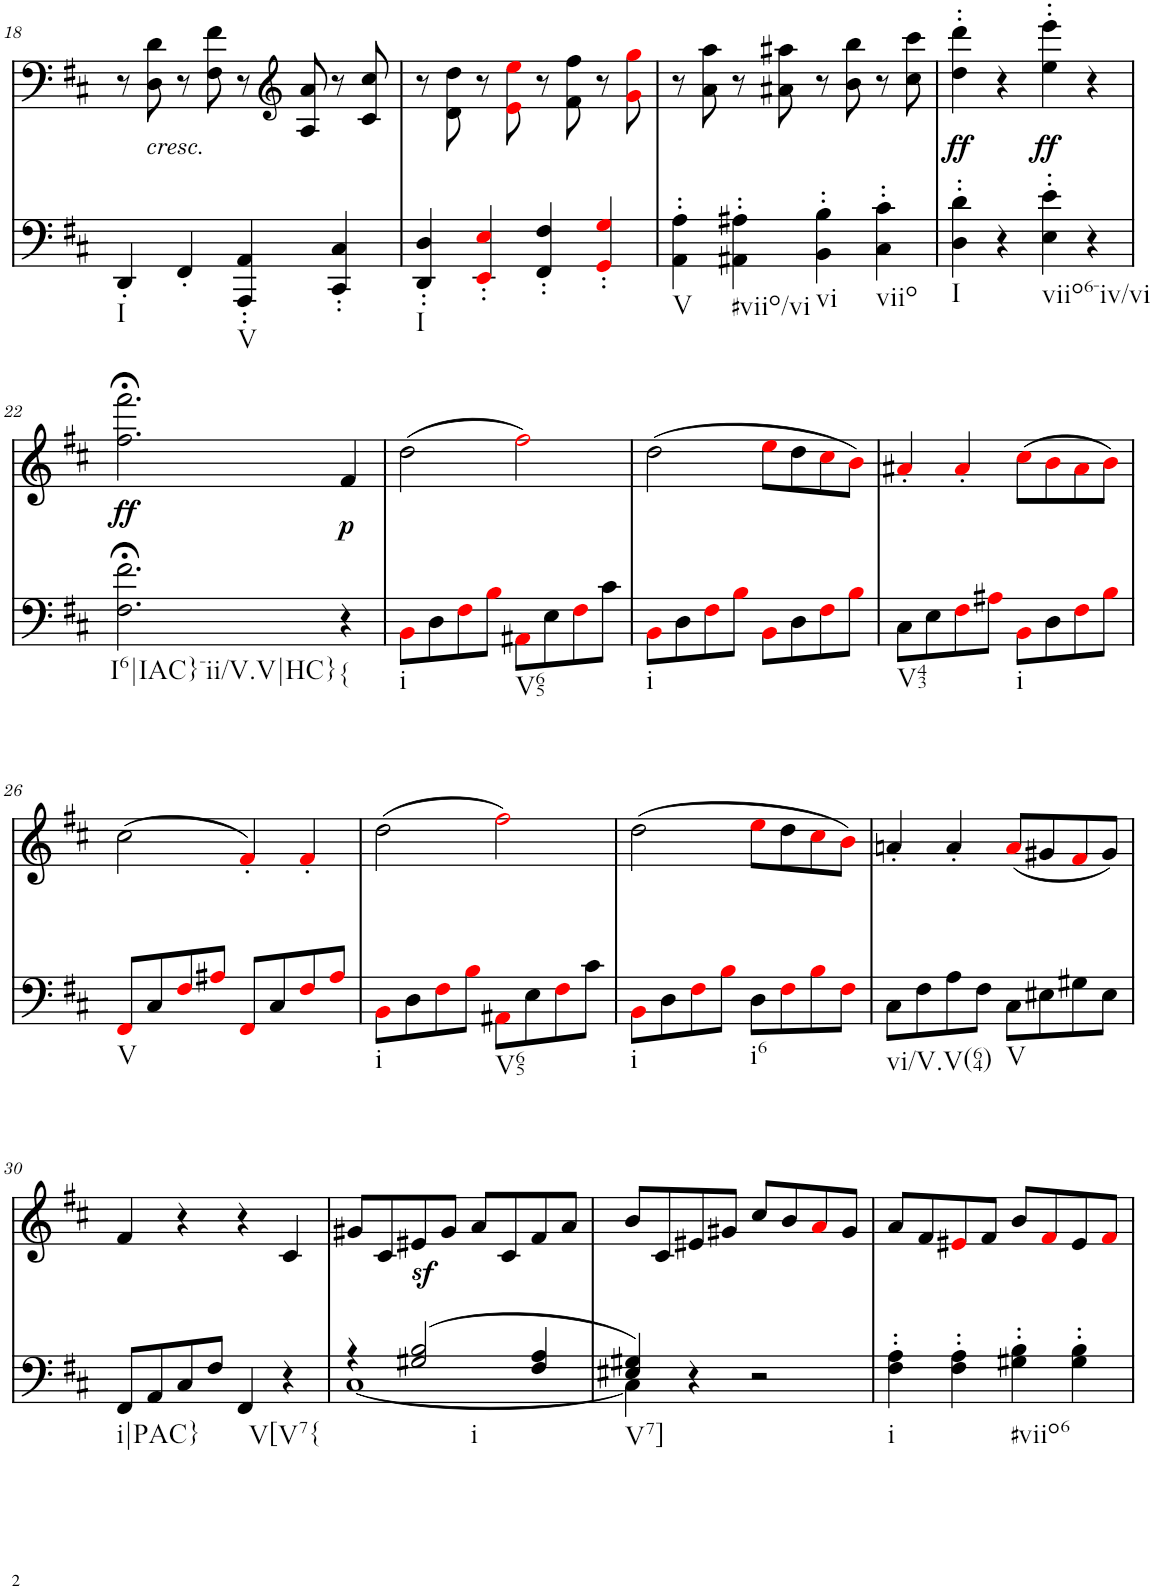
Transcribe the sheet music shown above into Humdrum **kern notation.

**kern	**kern	**text	**dynam
*part2	*part1	*part1	*part1
*staff2	*staff1	*staff1	*staff1
*I"piano	*I"piano	*	*
*I'Pno	*I'Pno	*	*
!!LO:PB:g=z
*clefF4	*clefF4	*	*
*k[f#c#]	*k[f#c#]	*	*
*D:	*D:	*	*
*M4/4	*M4/4	*	*
=18	=18	=18	=18
!LO:TX:b:t=I	!	!	!
4DD'/	8r	.	.
!	!LO:TX:b:i:t=cresc.	!	!
!	!	!LO:LY:b	!
.	8D\ 8d\	<	.
4FF#'/	8r	.	.
.	8F#\ 8f#\	.	.
!LO:TX:b:t=V	!	!	!
4AAA/' 4AA/'	8r	.	.
*	*clefG2	*	*
.	8A/ 8a/	.	.
4CC#/' 4C#/'	8r	.	.
.	8c#/ 8cc#/	.	.
=19	=19	=19	=19
!LO:TX:b:t=I	!	!	!
4DD/' 4D/'	8r	.	.
.	8d\ 8dd\	.	.
4EEi/' 4Ei/'	8r	.	.
.	8ei\ 8eei\	.	.
4FF#/' 4F#/'	8r	.	.
.	8f#\ 8ff#\	.	.
4GGi/' 4Gi/'	8r	.	.
.	8gi\ 8ggi\	.	.
=20	=20	=20	=20
!LO:TX:b:t=V	!	!	!
4AA\' 4A\'	8r	.	.
.	8a\ 8aa\	.	.
!LO:TX:b:t=#viio/vi	!	!	!
4AA#X\' 4A#X\'	8r	.	.
.	8a#X\ 8aa#X\	.	.
!LO:TX:b:t=vi	!	!	!
4BB\' 4B\'	8r	.	.
.	8b\ 8bb\	.	.
!LO:TX:b:t=viio	!	!	!
4C#\' 4c#\'	8r	.	.
.	8cc#\ 8ccc#\	.	.
=21	=21	=21	=21
!LO:TX:b:t=I	!	!	!
!	!	!LO:LY:b	!LO:DY:b
4D\' 4d\'	4dd\' 4ddd\'	ff	ff
4r	4r	.	.
!LO:TX:b:t=viio6-iv/vi	!	!	!
!	!	!LO:LY:b	!LO:DY:b
4E\' 4e\'	4ee\' 4eee\'	ff	ff
4r	4r	.	.
!!LO:LB:g=z
=22	=22	=22	=22
!LO:TX:b:t=I6|IAC}-ii/V.V|HC}	!	!	!
!	!	!LO:LY:b	!LO:DY:b
2.F#\;< 2.f#\;<	2.ff#\;< 2.fff#\;<	ff	ff
!LO:TX:b:t={	!	!	!
!	!	!LO:LY:b	!LO:DY:b
4r	4f#/	p	p
=23	=23	=23	=23
!LO:TX:b:t=i	!	!	!
8BBi\L	(2dd\	.	.
8D\	.	.	.
8F#i\	.	.	.
8Bi\J	.	.	.
!LO:TX:b:t=V65	!	!	!
8AA#Xi\L	2ff#i\)	.	.
8E\	.	.	.
8F#i\	.	.	.
8c#\J	.	.	.
=24	=24	=24	=24
!LO:TX:b:t=i	!	!	!
8BBi\L	(2dd\	.	.
8D\	.	.	.
8F#i\	.	.	.
8Bi\J	.	.	.
8BBi\L	8eei\L	.	.
8D\	8dd\	.	.
8F#i\	8cc#i\	.	.
8Bi\J	8bi\J)	.	.
=25	=25	=25	=25
!LO:TX:b:t=V43	!	!	!
8C#\L	4a#X'i/	.	.
8E\	.	.	.
8F#i\	4a#'i/	.	.
8A#Xi\J	.	.	.
!LO:TX:b:t=i	!	!	!
8BBi\L	(8cc#i\L	.	.
8D\	8bi\	.	.
8F#i\	8a#i\	.	.
8Bi\J	8bi\J)	.	.
!!LO:LB:g=z
=26	=26	=26	=26
!LO:TX:b:t=V	!	!	!
8FF#i/L	(2cc#\	.	.
8C#/	.	.	.
8F#i/	.	.	.
8A#Xi/J	.	.	.
8FF#i/L	4f#'i/)	.	.
8C#/	.	.	.
8F#i/	4f#'i/	.	.
8A#i/J	.	.	.
=27	=27	=27	=27
!LO:TX:b:t=i	!	!	!
8BBi\L	(2dd\	.	.
8D\	.	.	.
8F#i\	.	.	.
8Bi\J	.	.	.
!LO:TX:b:t=V65	!	!	!
8AA#Xi\L	2ff#i\)	.	.
8E\	.	.	.
8F#i\	.	.	.
8c#\J	.	.	.
=28	=28	=28	=28
!LO:TX:b:t=i	!	!	!
8BBi\L	(2dd\	.	.
8D\	.	.	.
8F#i\	.	.	.
8Bi\J	.	.	.
!LO:TX:b:t=i6	!	!	!
8D\L	8eei\L	.	.
8F#i\	8dd\	.	.
8Bi\	8cc#i\	.	.
8F#i\J	8bi\J)	.	.
=29	=29	=29	=29
!LO:TX:b:t=vi/V.V(64)	!	!	!
8C#\L	4an'/	.	.
8F#\	.	.	.
8A\	4a'/	.	.
8F#\J	.	.	.
!LO:TX:b:t=V	!	!	!
8C#\L	(8ai/L	.	.
8E#X\	8g#X/	.	.
8G#X\	8f#i/	.	.
8E#\J	8g#/J)	.	.
!!LO:LB:g=z
=30	=30	=30	=30
!LO:TX:b:t=i|PAC}	!	!	!
8FF#/L	4f#/	.	.
8AA/	.	.	.
8C#/	4r	.	.
8F#/J	.	.	.
4FF#/	4r	.	.
!LO:TX:b:t=V[V7{	!	!	!
4r	4c#/	.	.
=31	=31	=31	=31
*^	*	*	*
4r	[1C#	8g#X/L	.	.
.	.	8c#/	.	.
!LO:TX:b:t=i	!	!	!	!
(2G#X/ 2B/	.	8e#Xz</	.	.
.	.	8g#/J	.	.
.	.	8a/L	.	.
.	.	8c#/	.	.
4F#/ 4A/	.	8f#/	.	.
.	.	8a/J	.	.
=32	=32	=32	=32	=32
!LO:TX:b:t=V7]	!	!	!	!
4E#X/ 4G#X/)	4C#\]	8b/L	.	.
.	.	8c#/	.	.
4r	2.ryy	8e#X/	.	.
.	.	8g#X/J	.	.
2r	.	8cc#/L	.	.
.	.	8b/	.	.
.	.	8ai/	.	.
.	.	8g#/J	.	.
*v	*v	*	*	*
=33	=33	=33	=33
!LO:TX:b:t=i	!	!	!
4F#\' 4A\'	8a/L	.	.
.	8f#/	.	.
4F#\' 4A\'	8e#Xi/	.	.
.	8f#/J	.	.
!LO:TX:b:t=#viio6	!	!	!
4G#X\' 4B\'	8b/L	.	.
.	8f#i/	.	.
4G#\' 4B\'	8e#/	.	.
.	8f#i/J	.	.
=	=	=	=
*-	*-	*-	*-
